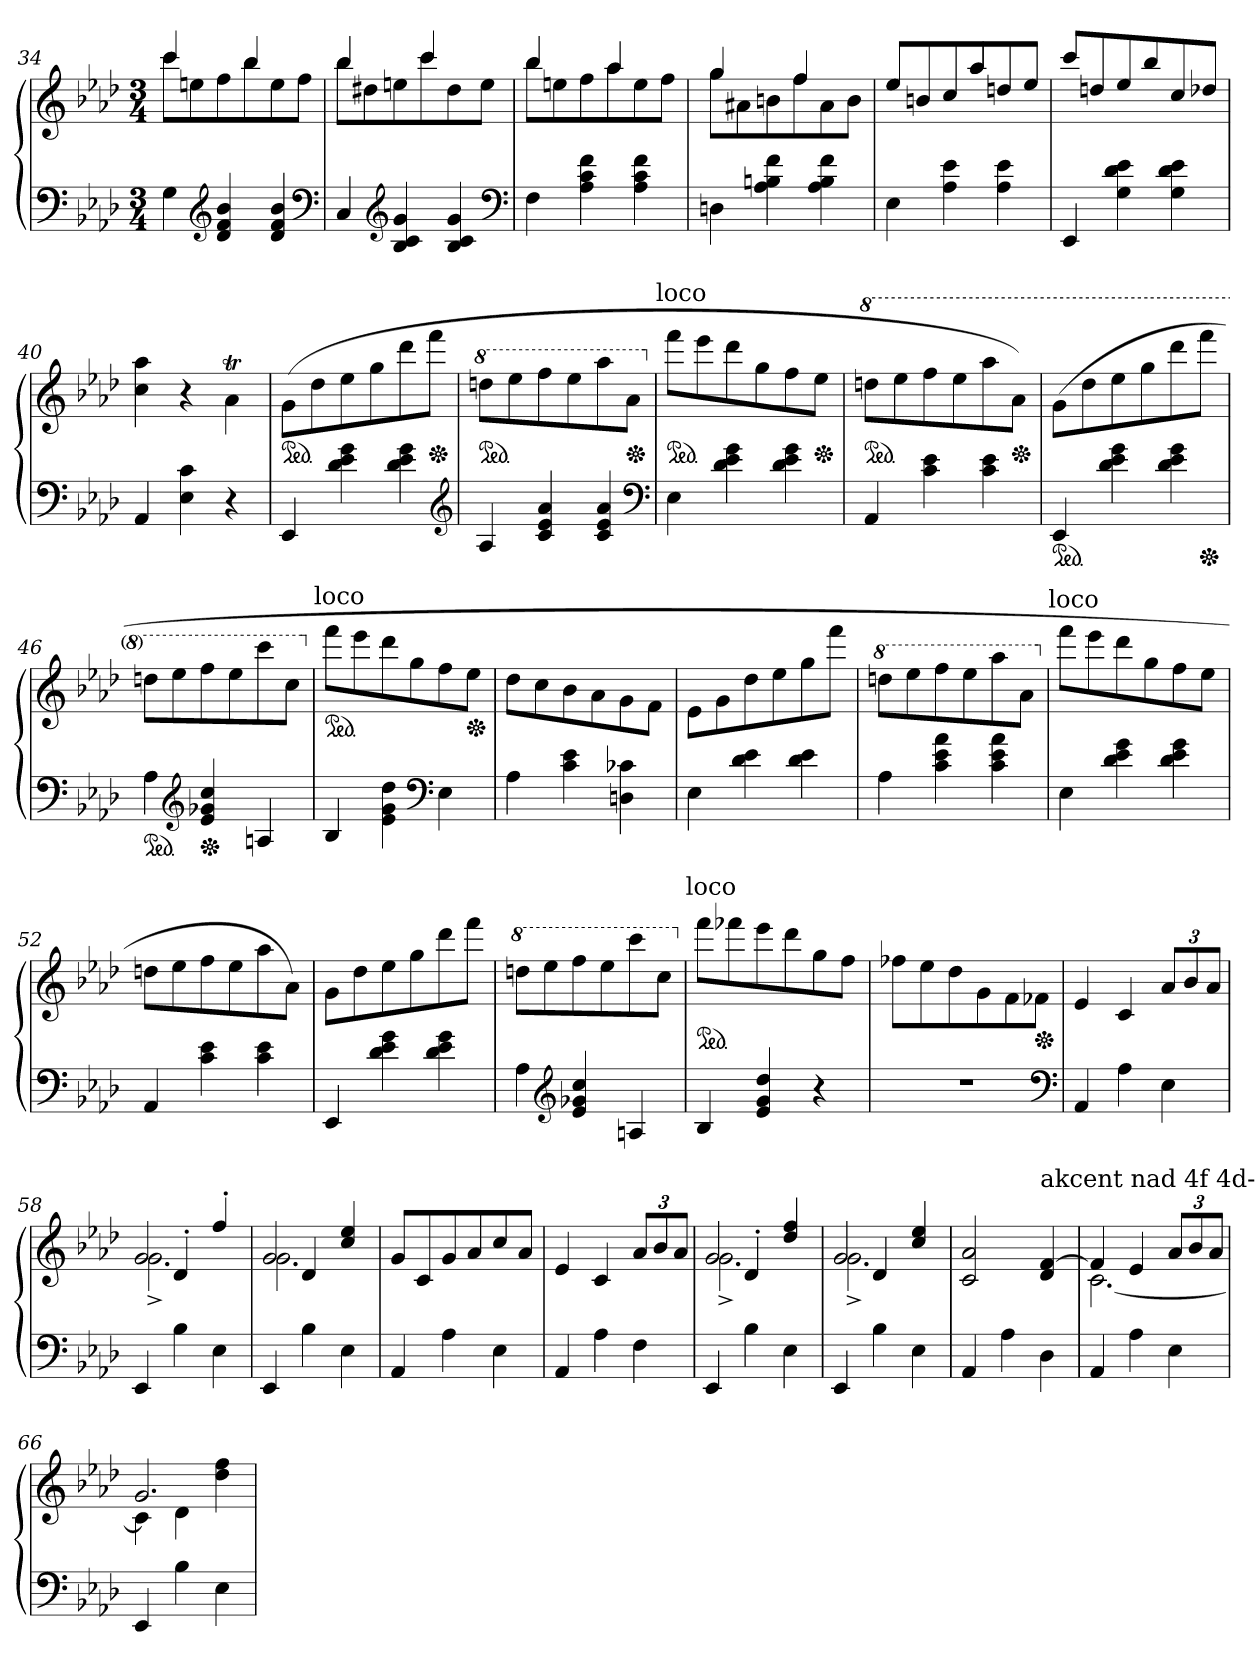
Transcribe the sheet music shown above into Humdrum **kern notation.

**kern	**kern
*part1	*part1
*staff2	*staff1
*clefF4	*clefG2
*k[b-e-a-d-]	*k[b-e-a-d-]
*M3/4	*M3/4
=34	=34
*	*^
4G	4ccc	8cccL
.	.	8een
*clefG2	*	*
4d- 4f 4b-	8rcccyy	8ff
.	4bb-	8bb-
4d- 4f 4b-	.	8ee
.	8reeeyy	8ffJ
*clefF4	*	*
=35	=35	=35
4C	4bb-	8bb-L
.	.	8dd#X
*clefG2	*	*
4B- 4c 4g	8rcccyy	8een
.	4ccc	8ccc
4B- 4c 4g	.	8dd#
.	8rcccyy	8eeJ
*clefF4	*	*
=36	=36	=36
4F	4bb-	8bb-L
.	.	8een
4A- 4c 4f	8reeeyy	8ff
.	4aa-	8aa-
4A- 4c 4f	.	8ee
.	8reeeyy	8ffJ
=37	=37	=37
4Dn	4gg	8ggL
.	.	8a#X
4A- 4Bn 4f	8raayy	8bn
.	4ff	8ff
4A- 4B 4f	.	8a#
.	8rcccyy	8bJ
=38	=38	=38
4E-	4ee-/	8ee-L
.	.	8bn/
4A- 4e-	8reeeyy	8cc\
.	4aa-/	8aa-
4A- 4e-	.	8ddn
.	8rcccyy	8ee-J
*	*v	*v
=39	=39
4EE-	8cccL
.	8ddn/
4G 4d- 4e-	8ee-\
.	8bb-
4G 4d- 4e-	8cc
.	8dd-XJ
=40	=40
4AA-	4cc 4aa-
4E- 4c	4r
4r	4a-T\
=41	=41
*	*ped
4EE-	(>8gL
.	8dd-
4d- 4e- 4g	8ee-
.	8gg
4d- 4e- 4g	8ddd-
*	*Xped
.	8fffJ
*clefG2	*
=42	=42
*	*8va
*	*ped
4A-	8dddnL
.	8eee-
4c 4e- 4a-	8fff
.	8eee-
4c 4e- 4a-	8aaa-
*	*Xped
.	8aa-J
*clefF4	*
!	!LO:TX:a:t=loco
=43	=43
*	*X8va
*	*ped
4E-	8fffL
.	8eee-
4d- 4e- 4g	8ddd-
.	8gg
4d- 4e- 4g	8ff
*	*Xped
.	8ee-J
=44	=44
*	*8va
*	*ped
4AA-	8dddnL
.	8eee-
4c 4e-	8fff
.	8eee-
4c 4e-	8aaa-
*	*Xped
.	8aa-J)
=45	=45
*ped	*
4EE-	(8ggL
.	8ddd-
4d- 4e- 4g	8eee-
.	8ggg
4d- 4e- 4g	8dddd-
*Xped	*
.	8ffffJ
=46	=46
*ped	*
4A-	8dddnL
.	8eee-
*clefG2	*
*Xped	*
4e- 4g-X 4cc	8fff
.	8eee-
4An	8cccc
.	8cccJ
!	!LO:TX:a:t=loco
=47	=47
*	*X8va
*	*ped
4B-	8fffL
.	8eee-
4e-\ 4g\ 4dd-\	8ddd-
.	8gg
*clefF4	*
4E-	8ff
*	*Xped
.	8ee-J
=48	=48
4A-	8dd-L
.	8cc\
4c 4e-	8b-
.	8a-
4Dn 4c-X	8g
.	8fJ
=49	=49
4E-	8e-L
.	8g
4d- 4e-	8dd-
.	8ee-
4d- 4e-	8gg
.	8fffJ
=50	=50
*	*8va
4A-	8dddnL
.	8eee-
4c 4e- 4a-	8fff
.	8eee-
4c 4e- 4a-	8aaa-
.	8aa-J
!	!LO:TX:a:t=loco
=51	=51
*	*X8va
4E-	8fffL
.	8eee-
4d- 4e- 4g	8ddd-
.	8gg
4d- 4e- 4g	8ff
.	8ee-J
=52	=52
4AA-	8ddnL
.	8ee-
4c 4e-	8ff
.	8ee-
4c 4e-	8aa-
.	8a-J)
=53	=53
4EE-	8gL
.	8dd-
4d- 4e- 4g	8ee-
.	8gg
4d- 4e- 4g	8ddd-
.	8fffJ
=54	=54
*	*8va
4A-	8dddnL
.	8eee-
*clefG2	*
4e- 4g-X 4cc	8fff
.	8eee-
4An	8cccc
.	8cccJ
!	!LO:TX:a:t=loco
=55	=55
*	*X8va
*	*ped
4B-	8fffL
.	8fff-X
4e- 4g 4dd-	8eee-
.	8ddd-
4r	8gg
.	8ffJ
=56	=56
2.rdd	8ff-XL
.	8ee-
.	8dd-
.	8g
.	8f
*	*Xped
.	8f-XJ
*clefF4	*
=57	=57
4AA-	4e-
4A-	4c
4E-	12a-L
.	12b-
.	12a-J
=58	=58
*	*^
*	*	*^
4EE-	2g	2.g^<	4rFyy
4B-	.	.	4d-'</
4E-	4ff'</	.	4rFyy
=59	=59	=59	=59
4EE-	2g	2.g	4rFyy
4B-	.	.	4d-/
4E-	4cc/ 4ee-/	.	4rFyy
*	*v	*v	*v
=60	=60
4AA-	8gL
.	8c
4A-	8g
.	8a-
4E-	8cc
.	8a-J
=61	=61
4AA-	4e-
4A-	4c
4F	12a-L
.	12b-
.	12a-J
=62	=62
*	*^
*	*	*^
4EE-	2g	2.g^<	4rAyy
4B-	.	.	4d-'</
4E-	4dd-/ 4ff/	.	4rAyy
=63	=63	=63	=63
4EE-	2g	2.g^<	4rAyy
4B-	.	.	4d-/
4E-	4cc/ 4ee-/	.	4reyy
*	*v	*v	*v
=64	=64
4AA-	2c 2a-
4A-	.
!	!LO:TX:a:t=akcent nad 4f 4d- jest dopisany własnoręcznie
4D-	4d- [4f
=65	=65
*	*^
4AA-	4f]	[2.c
4A-	4e-	.
4E-	12a-L	.
.	12b-	.
.	12a-J	.
=66	=66	=66
4EE-	4c\]	2.g/
4B-	4d-\	.
4E-	4dd-\ 4ff\	.
*	*v	*v
=	=
*-	*-
